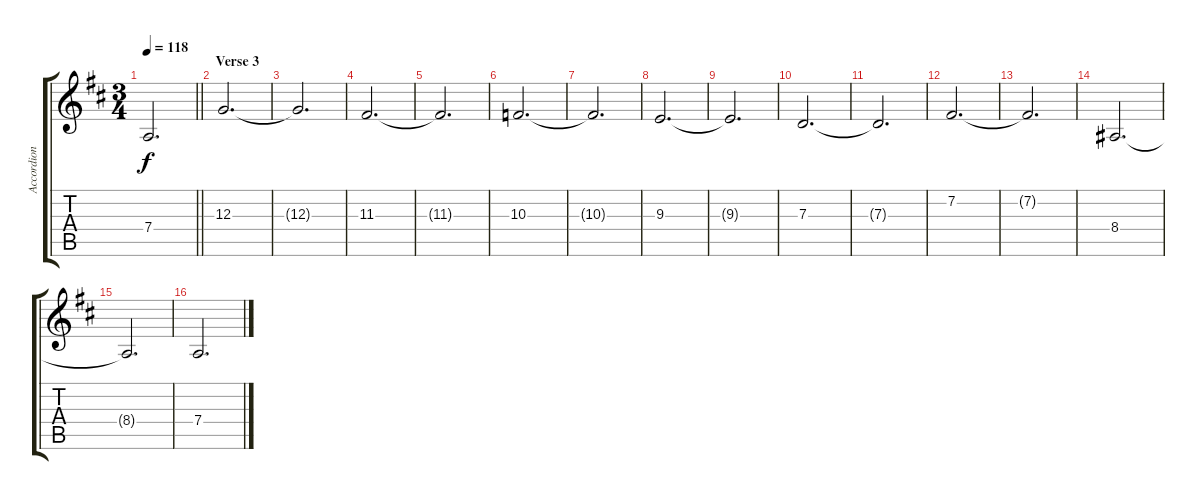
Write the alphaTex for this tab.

\track ("Accordion" "Accordion") {instrument accordion}
\staff {score tabs}
\tuning (E4 B3 G3 D3 A2 E2) {hide}
\ts (3 4)
\tempo 118
\clef g2
\barLineRight lightlight
\ks d
7.4{t}.2{d dy f} |
\section ("" "Verse 3")
12.3.2{d} |
12.3{t}.2{d} |
11.3.2{d} |
11.3{t}.2{d} |
10.3.2{d} |
10.3{t}.2{d} |
9.3.2{d} |
9.3{t}.2{d} |
7.3.2{d} |
7.3{t}.2{d} |
7.2.2{d} |
7.2{t}.2{d} |
8.4.2{d} |
8.4{t}.2{d} |
7.4.2{d}
